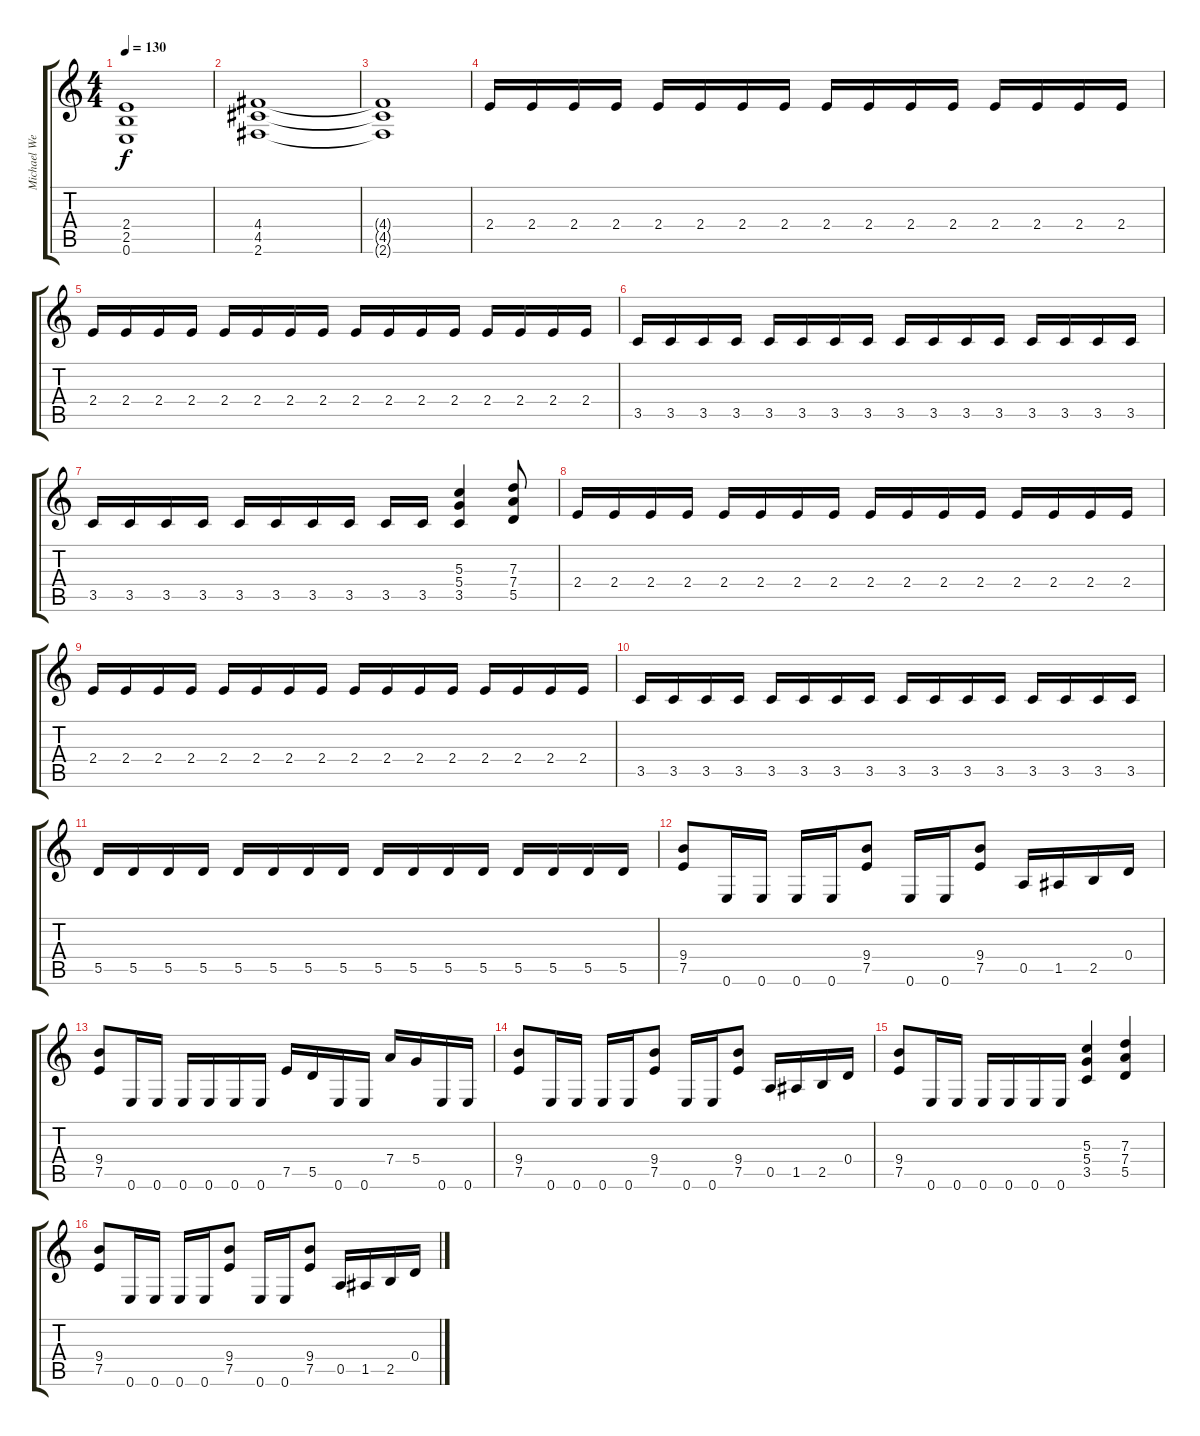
\track ("Michael Weikath" "Michael We") {instrument distortionguitar}
\staff {score tabs}
\tuning (E4 B3 G3 D3 A2 E2) {hide}
\ts (4 4)
\tempo 130
\clef g2
\ks c
(2.4{t} 2.5{t} 0.6{t}).1{dy f} |
(4.4 4.5 2.6).1 |
(4.4{t} 4.5{t} 2.6{t}).1 |
2.4.16 2.4.16 2.4.16 2.4.16 2.4.16 2.4.16 2.4.16 2.4.16 2.4.16 2.4.16 2.4.16 2.4.16 2.4.16 2.4.16 2.4.16 2.4.16 |
2.4.16 2.4.16 2.4.16 2.4.16 2.4.16 2.4.16 2.4.16 2.4.16 2.4.16 2.4.16 2.4.16 2.4.16 2.4.16 2.4.16 2.4.16 2.4.16 |
3.5.16 3.5.16 3.5.16 3.5.16 3.5.16 3.5.16 3.5.16 3.5.16 3.5.16 3.5.16 3.5.16 3.5.16 3.5.16 3.5.16 3.5.16 3.5.16 |
3.5.16 3.5.16 3.5.16 3.5.16 3.5.16 3.5.16 3.5.16 3.5.16 3.5.16 3.5.16 (5.3 5.4 3.5).4 (7.3 7.4 5.5).8 |
2.4.16 2.4.16 2.4.16 2.4.16 2.4.16 2.4.16 2.4.16 2.4.16 2.4.16 2.4.16 2.4.16 2.4.16 2.4.16 2.4.16 2.4.16 2.4.16 |
2.4.16 2.4.16 2.4.16 2.4.16 2.4.16 2.4.16 2.4.16 2.4.16 2.4.16 2.4.16 2.4.16 2.4.16 2.4.16 2.4.16 2.4.16 2.4.16 |
3.5.16 3.5.16 3.5.16 3.5.16 3.5.16 3.5.16 3.5.16 3.5.16 3.5.16 3.5.16 3.5.16 3.5.16 3.5.16 3.5.16 3.5.16 3.5.16 |
5.5.16 5.5.16 5.5.16 5.5.16 5.5.16 5.5.16 5.5.16 5.5.16 5.5.16 5.5.16 5.5.16 5.5.16 5.5.16 5.5.16 5.5.16 5.5.16 |
(9.4 7.5).8 0.6.16 0.6.16 0.6.16 0.6.16 (9.4 7.5).8 0.6.16 0.6.16 (9.4 7.5).8 0.5.16 1.5.16 2.5.16 0.4.16 |
(9.4 7.5).8 0.6.16 0.6.16 0.6.16 0.6.16 0.6.16 0.6.16 7.5.16 5.5.16 0.6.16 0.6.16 7.4.16 5.4.16 0.6.16 0.6.16 |
(9.4 7.5).8 0.6.16 0.6.16 0.6.16 0.6.16 (9.4 7.5).8 0.6.16 0.6.16 (9.4 7.5).8 0.5.16 1.5.16 2.5.16 0.4.16 |
(9.4 7.5).8 0.6.16 0.6.16 0.6.16 0.6.16 0.6.16 0.6.16 (5.3 5.4 3.5).4 (7.3 7.4 5.5).4 |
(9.4 7.5).8 0.6.16 0.6.16 0.6.16 0.6.16 (9.4 7.5).8 0.6.16 0.6.16 (9.4 7.5).8 0.5.16 1.5.16 2.5.16 0.4.16
